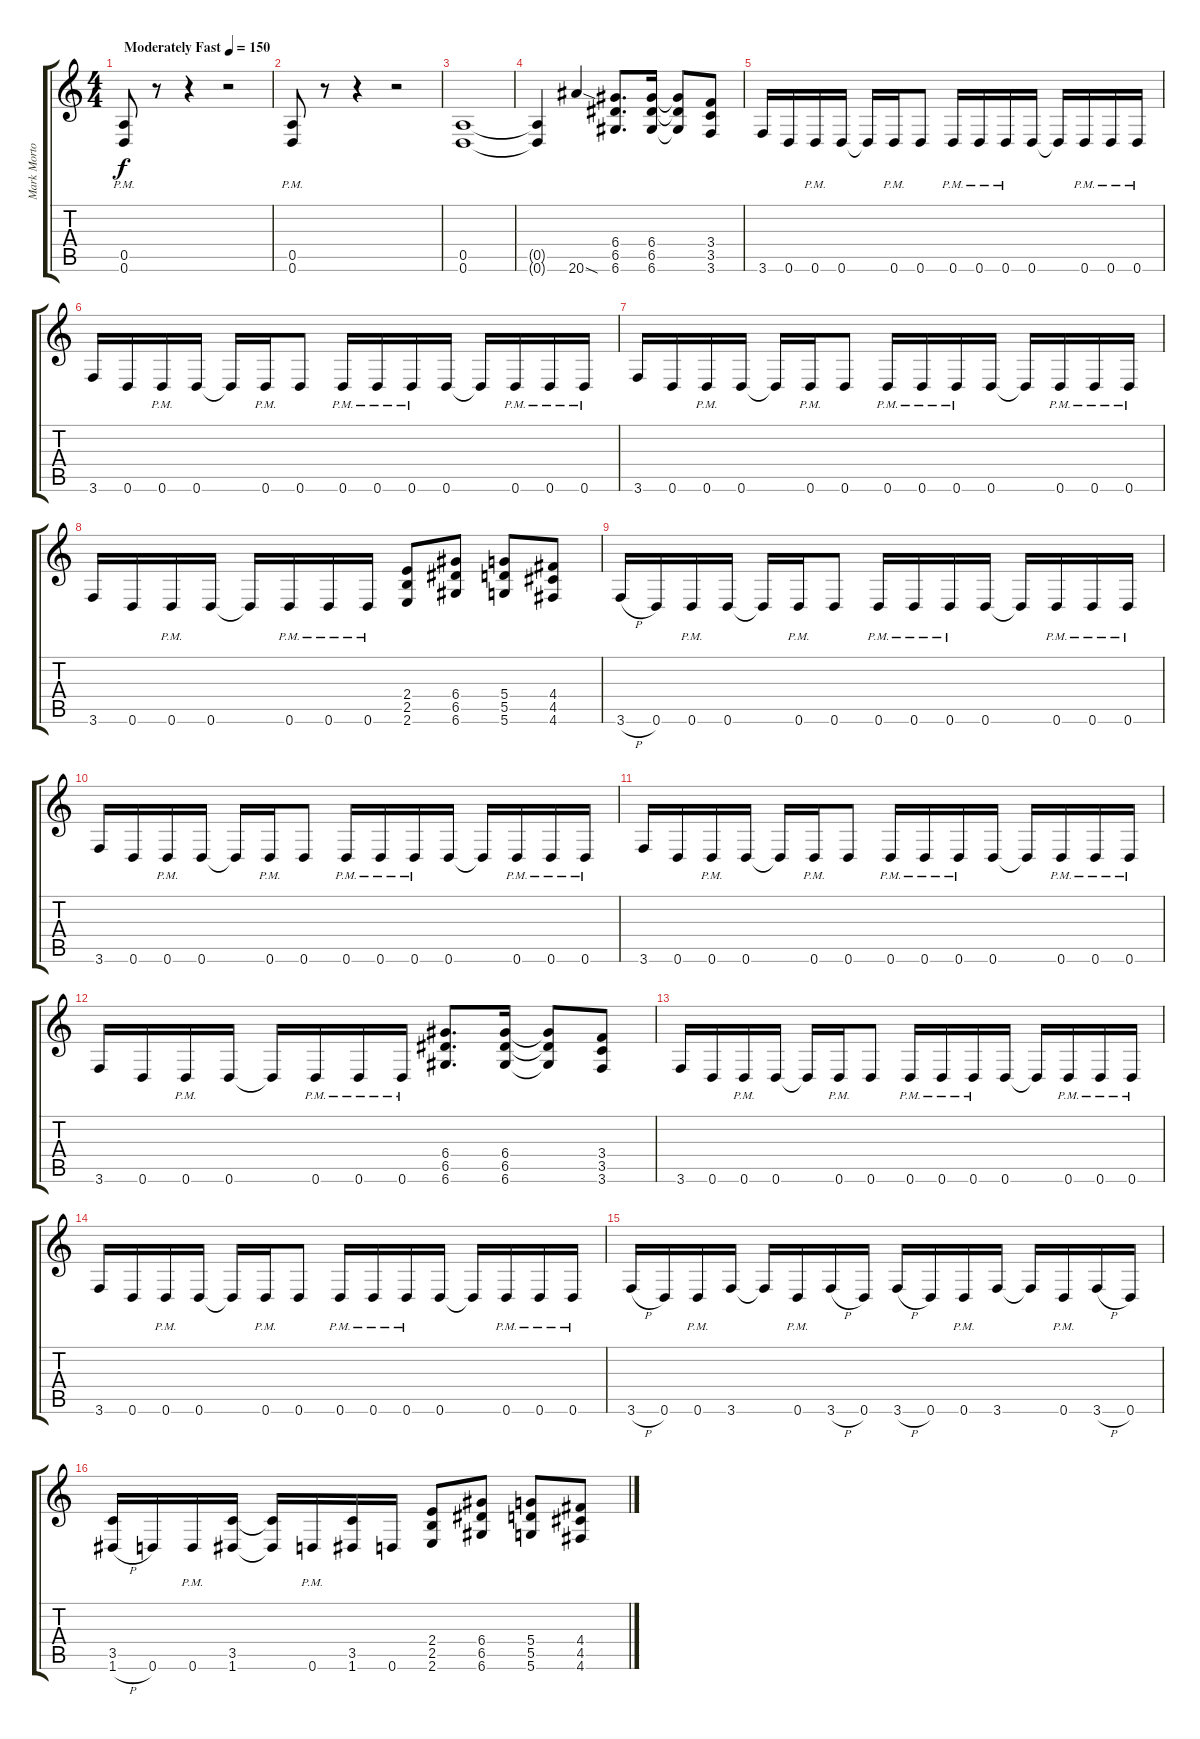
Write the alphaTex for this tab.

\track ("Mark Morton" "Mark Morto") {instrument distortionguitar}
\staff {score tabs}
\tuning (E4 B3 G3 D3 A2 D2) {hide}
\ts (4 4)
\tempo (150 "Moderately Fast")
\clef g2
\ks c
(0.5{pm} 0.6{pm}).8{dy f instrument distortionguitar} r.8 r.4 r.2 |
(0.5{pm} 0.6{pm}).8 r.8 r.4 r.2 |
(0.5 0.6).1 |
(0.5{t} 0.6{t}).4 20.6{sod}.4 (6.4 6.5 6.6).8{d} (6.4 6.5 6.6).16 (6.4{t} 6.5{t} 6.6{t}).8 (3.4 3.5 3.6).8 |
3.6.16 0.6.16 0.6{pm}.16 0.6.16 0.6{t}.16 0.6{pm}.16 0.6.8 0.6{pm}.16 0.6{pm}.16 0.6{pm}.16 0.6.16 0.6{t}.16 0.6{pm}.16 0.6{pm}.16 0.6{pm}.16 |
3.6.16 0.6.16 0.6{pm}.16 0.6.16 0.6{t}.16 0.6{pm}.16 0.6.8 0.6{pm}.16 0.6{pm}.16 0.6{pm}.16 0.6.16 0.6{t}.16 0.6{pm}.16 0.6{pm}.16 0.6{pm}.16 |
3.6.16 0.6.16 0.6{pm}.16 0.6.16 0.6{t}.16 0.6{pm}.16 0.6.8 0.6{pm}.16 0.6{pm}.16 0.6{pm}.16 0.6.16 0.6{t}.16 0.6{pm}.16 0.6{pm}.16 0.6{pm}.16 |
3.6.16 0.6.16 0.6{pm}.16 0.6.16 0.6{t}.16 0.6{pm}.16 0.6{pm}.16 0.6{pm}.16 (2.4 2.5 2.6).8 (6.4 6.5 6.6).8 (5.4 5.5 5.6).8 (4.4 4.5 4.6).8 |
3.6{h}.16 0.6.16 0.6{pm}.16 0.6.16 0.6{t}.16 0.6{pm}.16 0.6.8 0.6{pm}.16 0.6{pm}.16 0.6{pm}.16 0.6.16 0.6{t}.16 0.6{pm}.16 0.6{pm}.16 0.6{pm}.16 |
3.6.16 0.6.16 0.6{pm}.16 0.6.16 0.6{t}.16 0.6{pm}.16 0.6.8 0.6{pm}.16 0.6{pm}.16 0.6{pm}.16 0.6.16 0.6{t}.16 0.6{pm}.16 0.6{pm}.16 0.6{pm}.16 |
3.6.16 0.6.16 0.6{pm}.16 0.6.16 0.6{t}.16 0.6{pm}.16 0.6.8 0.6{pm}.16 0.6{pm}.16 0.6{pm}.16 0.6.16 0.6{t}.16 0.6{pm}.16 0.6{pm}.16 0.6{pm}.16 |
3.6.16 0.6.16 0.6{pm}.16 0.6.16 0.6{t}.16 0.6{pm}.16 0.6{pm}.16 0.6{pm}.16 (6.4 6.5 6.6).8{d} (6.4 6.5 6.6).16 (6.4{t} 6.5{t} 6.6{t}).8 (3.4 3.5 3.6).8 |
3.6.16 0.6.16 0.6{pm}.16 0.6.16 0.6{t}.16 0.6{pm}.16 0.6.8 0.6{pm}.16 0.6{pm}.16 0.6{pm}.16 0.6.16 0.6{t}.16 0.6{pm}.16 0.6{pm}.16 0.6{pm}.16 |
3.6.16 0.6.16 0.6{pm}.16 0.6.16 0.6{t}.16 0.6{pm}.16 0.6.8 0.6{pm}.16 0.6{pm}.16 0.6{pm}.16 0.6.16 0.6{t}.16 0.6{pm}.16 0.6{pm}.16 0.6{pm}.16 |
3.6{h}.16 0.6.16 0.6{pm}.16 3.6.16 3.6{t}.16 0.6{pm}.16 3.6{h}.16 0.6.16 3.6{h}.16 0.6.16 0.6{pm}.16 3.6.16 3.6{t}.16 0.6{pm}.16 3.6{h}.16 0.6.16 |
(3.5 1.6{h}).16 0.6.16 0.6{pm}.16 (3.5 1.6).16 (3.5{t} 1.6{t}).16 0.6{pm}.16 (3.5 1.6).16 0.6.16 (2.4 2.5 2.6).8 (6.4 6.5 6.6).8 (5.4 5.5 5.6).8 (4.4 4.5 4.6).8
